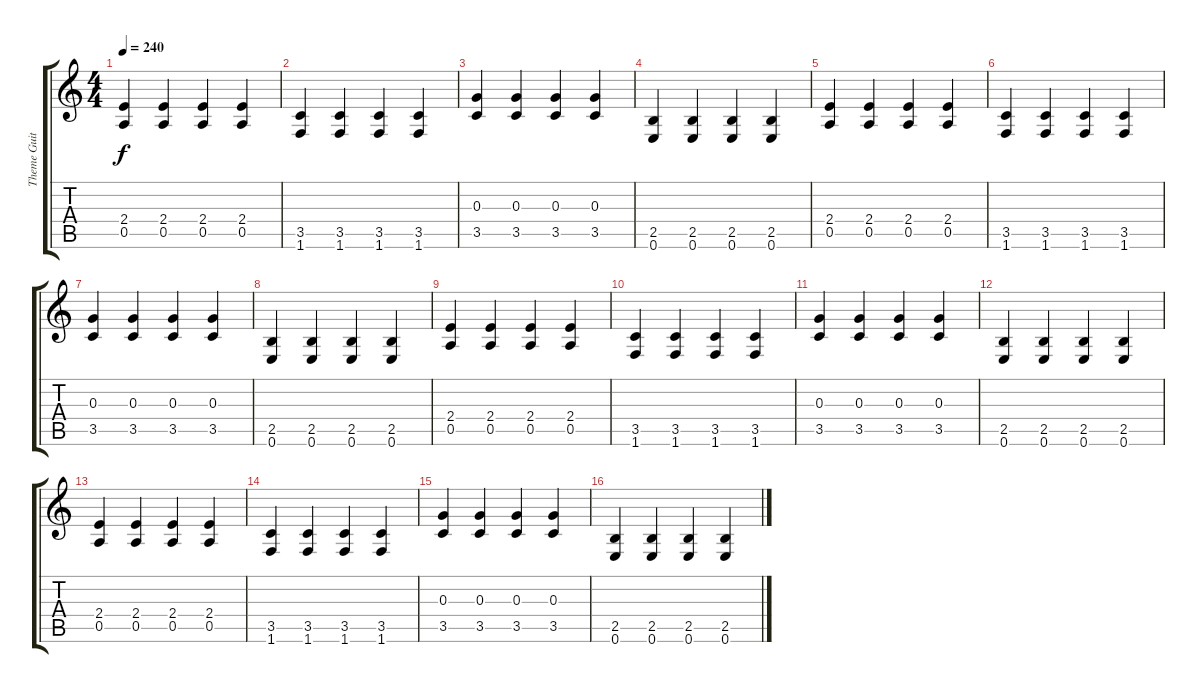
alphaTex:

\track ("Theme Guitar" "Theme Guit") {instrument distortionguitar}
\staff {score tabs}
\tuning (E4 B3 G3 D3 A2 E2) {hide}
\ts (4 4)
\tempo 240
\clef g2
\ks c
(2.4 0.5).4{dy f instrument distortionguitar} (2.4 0.5).4 (2.4 0.5).4 (2.4 0.5).4 |
(3.5 1.6).4 (3.5 1.6).4 (3.5 1.6).4 (3.5 1.6).4 |
(0.3 3.5).4 (0.3 3.5).4 (0.3 3.5).4 (0.3 3.5).4 |
(2.5 0.6).4 (2.5 0.6).4 (2.5 0.6).4 (2.5 0.6).4 |
(2.4 0.5).4 (2.4 0.5).4 (2.4 0.5).4 (2.4 0.5).4 |
(3.5 1.6).4 (3.5 1.6).4 (3.5 1.6).4 (3.5 1.6).4 |
(0.3 3.5).4 (0.3 3.5).4 (0.3 3.5).4 (0.3 3.5).4 |
(2.5 0.6).4 (2.5 0.6).4 (2.5 0.6).4 (2.5 0.6).4 |
(2.4 0.5).4 (2.4 0.5).4 (2.4 0.5).4 (2.4 0.5).4 |
(3.5 1.6).4 (3.5 1.6).4 (3.5 1.6).4 (3.5 1.6).4 |
(0.3 3.5).4 (0.3 3.5).4 (0.3 3.5).4 (0.3 3.5).4 |
(2.5 0.6).4 (2.5 0.6).4 (2.5 0.6).4 (2.5 0.6).4 |
(2.4 0.5).4 (2.4 0.5).4 (2.4 0.5).4 (2.4 0.5).4 |
(3.5 1.6).4 (3.5 1.6).4 (3.5 1.6).4 (3.5 1.6).4 |
(0.3 3.5).4 (0.3 3.5).4 (0.3 3.5).4 (0.3 3.5).4 |
(2.5 0.6).4 (2.5 0.6).4 (2.5 0.6).4 (2.5 0.6).4
